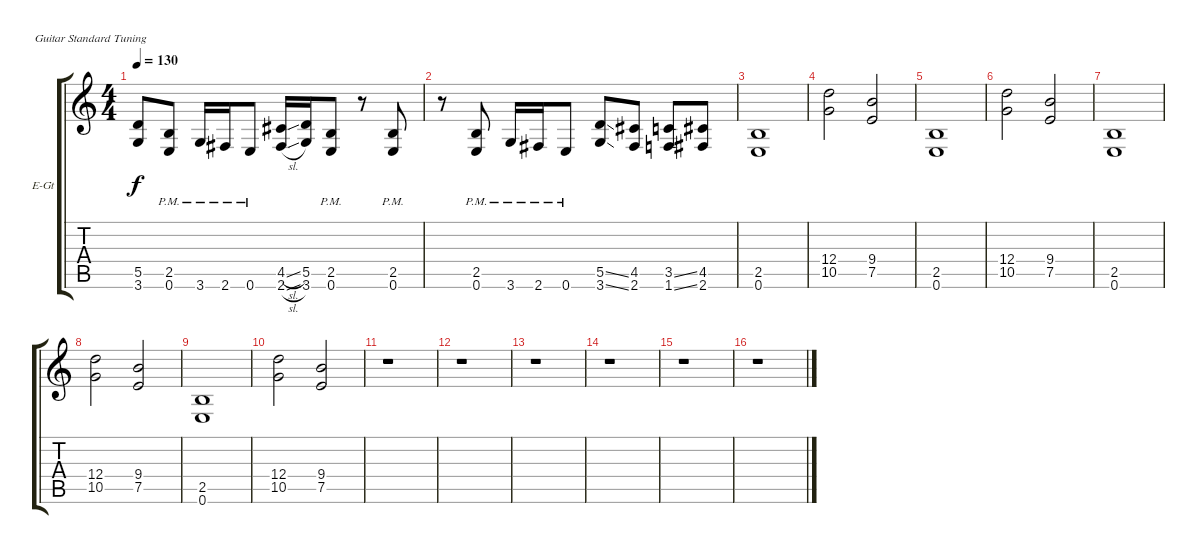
\bracketExtendMode groupsimilarinstruments
\firstSystemTrackNameOrientation horizontal
\otherSystemsTrackNameOrientation horizontal
\track ("R Rhythm" "E-Gt") {instrument distortionguitar}
\staff {score tabs}
\tuning (E4 B3 G3 D3 A2 E2)
\ts (4 4)
\tempo 130
\clef g2
\ks c
(5.5 3.6).8{dy f} (2.5{pm} 0.6{pm}).8 3.6{pm}.16 2.6{pm}.16 0.6{pm}.8 (4.5{sl} 2.6{sl}).16 (5.5 3.6).16 (2.5{pm} 0.6{pm}).8 r.8 (2.5{pm} 0.6{pm}).8 |
r.8 (2.5{pm} 0.6{pm}).8 3.6{pm}.16 2.6{pm}.16 0.6{pm}.8 (5.5{ss} 3.6{ss}).8 (4.5 2.6).8 (3.5{ss} 1.6{ss}).8 (4.5 2.6).8 |
(2.5 0.6).1 |
(12.4 10.5).2 (9.4 7.5).2 |
(2.5 0.6).1 |
(12.4 10.5).2 (9.4 7.5).2 |
(2.5 0.6).1 |
(12.4 10.5).2 (9.4 7.5).2 |
(2.5 0.6).1 |
(12.4 10.5).2 (9.4 7.5).2 |
r.1 |
r.1 |
r.1 |
r.1 |
r.1 |
r.1
